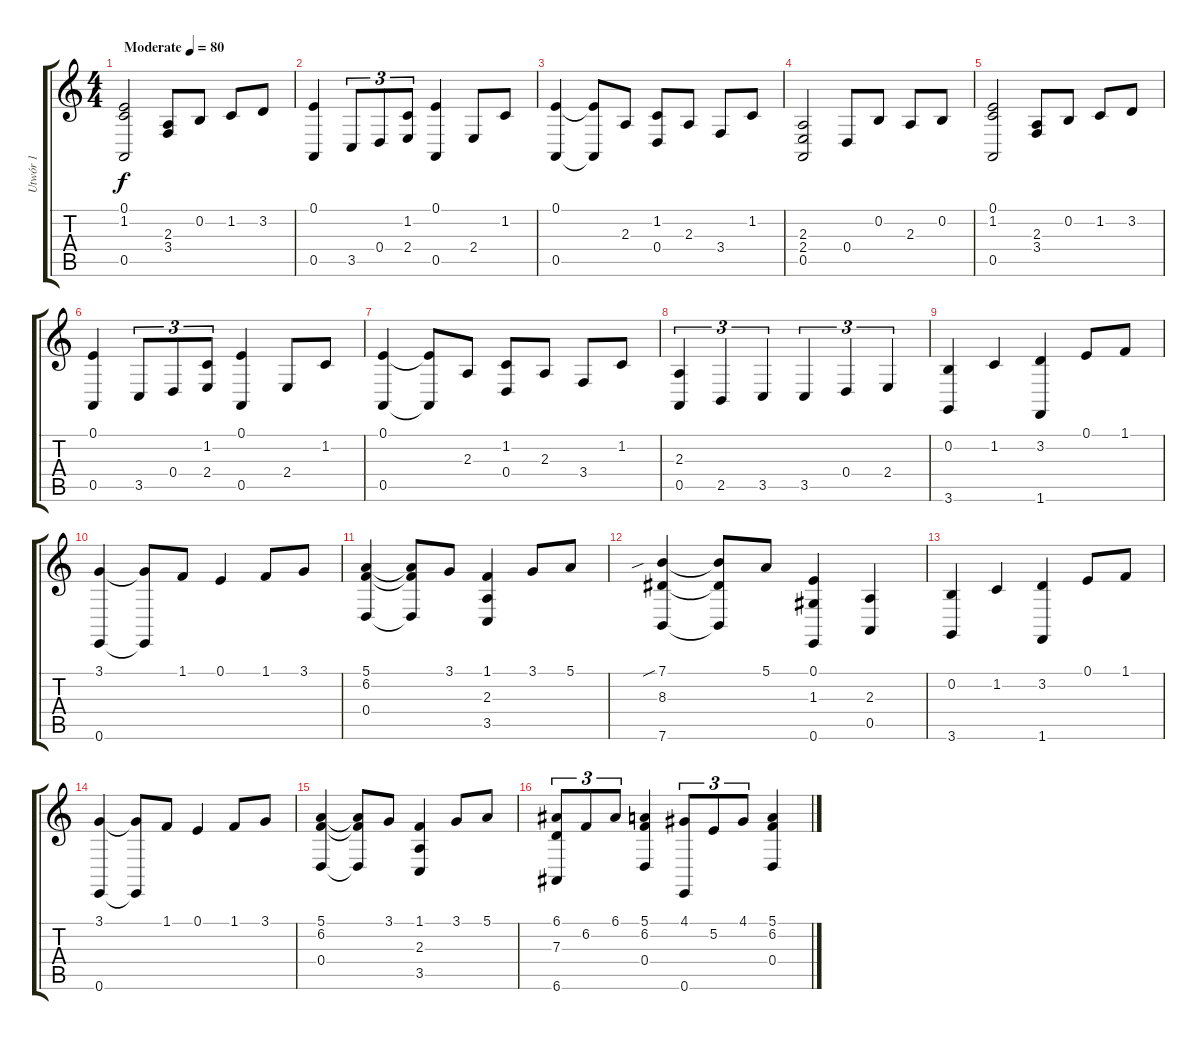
\track ("Utwór 1" "Utwór 1") {instrument violin}
\staff {score tabs}
\tuning (E4 B3 G3 D3 A2 E2) {hide}
\ts (4 4)
\tempo (80 "Moderate")
\clef g2
\ks c
(0.1 1.2 0.5).2{dy f instrument violin} (2.3 3.4).8 0.2.8 1.2.8 3.2.8 |
(0.1 0.5).4 3.5.8{tu (3 2)} 0.4.8{tu (3 2)} (1.2 2.4).8{tu (3 2)} (0.1 0.5).4 2.4.8 1.2.8 |
(0.1 0.5).4 (0.1{t} 0.5{t}).8 2.3.8 (1.2 0.4).8 2.3.8 3.4.8 1.2.8 |
(2.3 2.4 0.5).2 0.4.8 0.2.8 2.3.8 0.2.8 |
(0.1 1.2 0.5).2 (2.3 3.4).8 0.2.8 1.2.8 3.2.8 |
(0.1 0.5).4 3.5.8{tu (3 2)} 0.4.8{tu (3 2)} (1.2 2.4).8{tu (3 2)} (0.1 0.5).4 2.4.8 1.2.8 |
(0.1 0.5).4 (0.1{t} 0.5{t}).8 2.3.8 (1.2 0.4).8 2.3.8 3.4.8 1.2.8 |
(2.3 0.5).4{tu (3 2)} 2.5.4{tu (3 2)} 3.5.4{tu (3 2)} 3.5.4{tu (3 2)} 0.4.4{tu (3 2)} 2.4.4{tu (3 2)} |
(0.2 3.6).4 1.2.4 (3.2 1.6).4 0.1.8 1.1.8 |
(3.1 0.6).4 (3.1{t} 0.6{t}).8 1.1.8 0.1.4 1.1.8 3.1.8 |
(5.1 6.2 0.4).4 (5.1{t} 6.2{t} 0.4{t}).8 3.1.8 (1.1 2.3 3.5).4 3.1.8 5.1.8 |
(7.1{sib} 8.3 7.6).4 (7.1{t} 8.3{t} 7.6{t}).8 5.1.8 (0.1 1.3 0.6).4 (2.3 0.5).4 |
(0.2 3.6).4 1.2.4 (3.2 1.6).4 0.1.8 1.1.8 |
(3.1 0.6).4 (3.1{t} 0.6{t}).8 1.1.8 0.1.4 1.1.8 3.1.8 |
(5.1 6.2 0.4).4 (5.1{t} 6.2{t} 0.4{t}).8 3.1.8 (1.1 2.3 3.5).4 3.1.8 5.1.8 |
(6.1 7.3 6.6).8{tu (3 2)} 6.2.8{tu (3 2)} 6.1.8{tu (3 2)} (5.1 6.2 0.4).4 (4.1 0.6).8{tu (3 2)} 5.2.8{tu (3 2)} 4.1.8{tu (3 2)} (5.1 6.2 0.4).4
